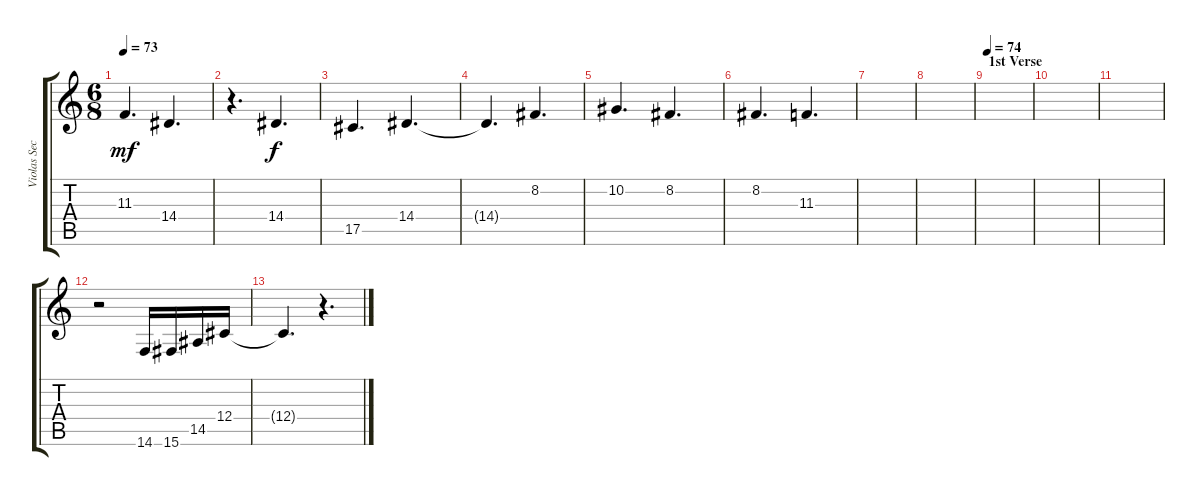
\track ("Violas Section (SF Symphony)" "Violas Sec") {instrument stringensemble1}
\staff {score tabs}
\tuning (Eb4 Bb3 Gb3 Db3 Ab2 Eb2) {hide}
\ts (6 8)
\tempo 73
\clef g2
\ks c
11.3.4{d dy mf} 14.4.4{d} |
r.4{d} 14.4.4{d dy f} |
17.5.4{d} 14.4.4{d} |
14.4{t}.4{d} 8.2.4{d} |
10.2.4{d} 8.2.4{d} |
8.2.4{d} 11.3.4{d} |
|
|
\section ("" "1st Verse")
\tempo 74
|
|
|
r.2 14.6.16 15.6.16 14.5.16 12.4.16 |
12.4{t}.4{d} r.4{d}
